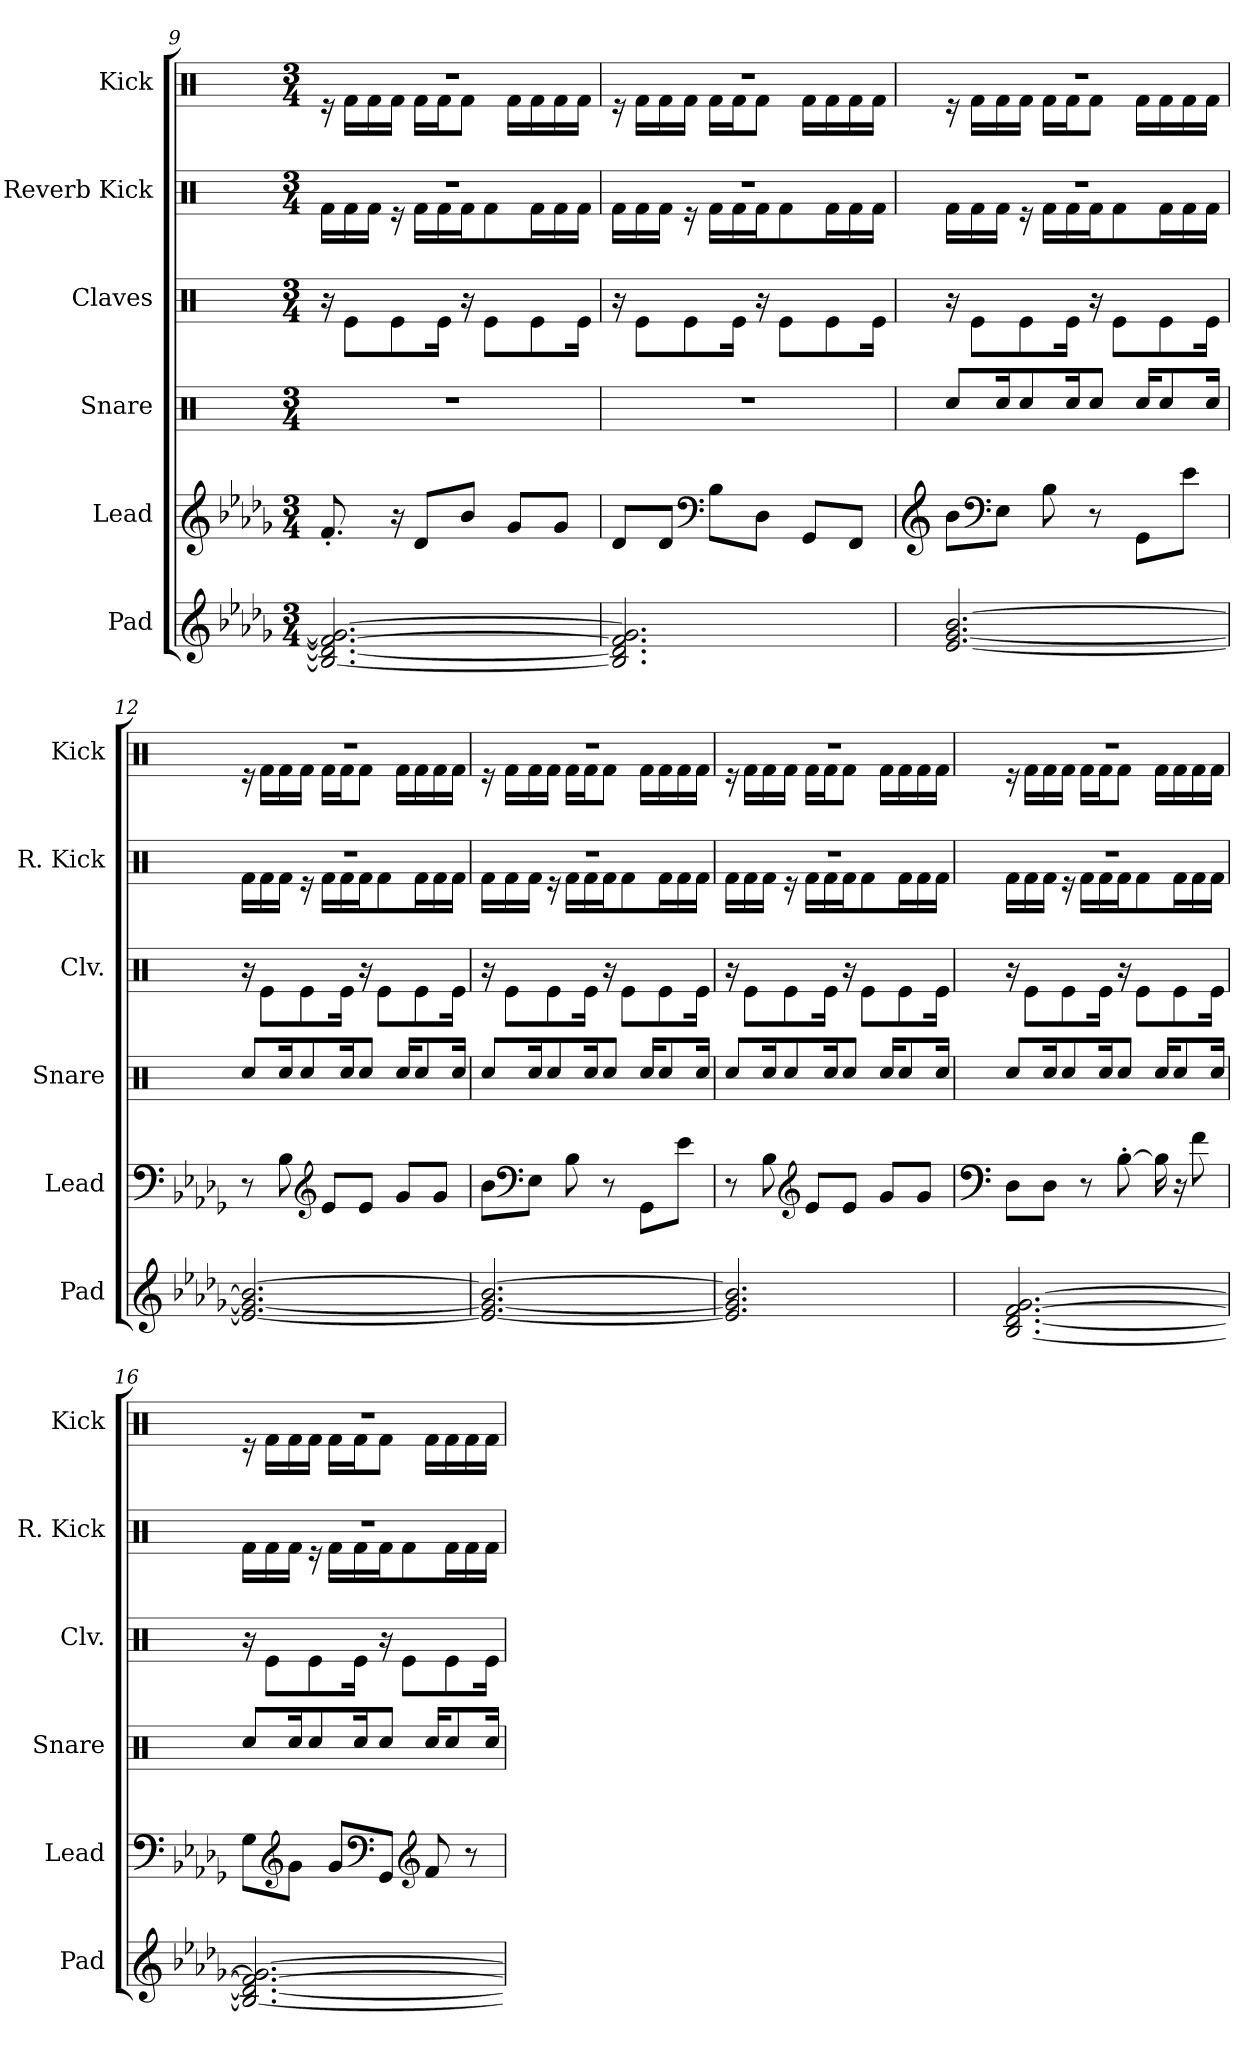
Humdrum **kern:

**kern	**kern	**kern	**kern	**kern	**kern
*part6	*part5	*part4	*part3	*part2	*part1
*staff6	*staff5	*staff4	*staff3	*staff2	*staff1
*I"Pad	*I"Lead	*I"Snare	*I"Claves	*I"Reverb Kick	*I"Kick
*I'Pad	*I'Lead	*I'Snare	*I'Clv.	*I'R. Kick	*I'Kick
*clefG2	*clefG2	*clefX	*clefX	*clefX	*clefX
*k[b-e-a-d-g-]	*k[b-e-a-d-g-]	*k[]	*k[]	*k[]	*k[]
*M3/4	*M3/4	*M3/4	*M3/4	*M3/4	*M3/4
=9	=9	=9	=9	=9	=9
*	*	*	*	*^	*^
2.B-/_ 2.d-/_ 2.f/_ 2.g-/_	8.f'/	2.r	16r	2.r	16Rf\LL	2.r	16r
.	.	.	8Re\L	.	16Rf\	.	16Rf\LL
.	.	.	.	.	16Rf\JJ	.	16Rf\
.	16r	.	8Re\	.	16r	.	16Rf\JJ
.	8d-/L	.	.	.	16Rf\LL	.	16Rf\LL
.	.	.	16Re\Jk	.	16Rf\	.	16Rf\J
.	8b-/J	.	16r	.	16Rf\J	.	8Rf\J
.	.	.	8Re\L	.	8Rf\	.	.
.	8g-/L	.	.	.	.	.	16Rf\LL
.	.	.	8Re\	.	16Rf\L	.	16Rf\
.	8g-/J	.	.	.	16Rf\	.	16Rf\
.	.	.	16Re\Jk	.	16Rf\JJ	.	16Rf\JJ
!!LO:LB:g=z	!!
=10	=10	=10	=10	=10	=10	=10	=10
2.B-/] 2.d-/] 2.f/] 2.g-/]	8d-/L	2.r	16r	2.r	16Rf\LL	2.r	16r
.	.	.	8Re\L	.	16Rf\	.	16Rf\LL
.	8d-/J	.	.	.	16Rf\JJ	.	16Rf\
.	.	.	8Re\	.	16r	.	16Rf\JJ
*	*clefF4	*	*	*	*	*	*
.	8B-\L	.	.	.	16Rf\LL	.	16Rf\LL
.	.	.	16Re\Jk	.	16Rf\	.	16Rf\J
.	8D-\J	.	16r	.	16Rf\J	.	8Rf\J
.	.	.	8Re\L	.	8Rf\	.	.
.	8GG-/L	.	.	.	.	.	16Rf\LL
.	.	.	8Re\	.	16Rf\L	.	16Rf\
.	8FF/J	.	.	.	16Rf\	.	16Rf\
.	.	.	16Re\Jk	.	16Rf\JJ	.	16Rf\JJ
=11	=11	=11	=11	=11	=11	=11	=11
*	*clefG2	*	*	*	*	*	*
[2.e-/ [2.g-/ [2.b-/	8b-\L	8Rcc/L	16r	2.r	16Rf\LL	2.r	16r
.	.	.	8Re\L	.	16Rf\	.	16Rf\LL
*	*clefF4	*	*	*	*	*	*
.	8E-\J	16Rcc/K	.	.	16Rf\JJ	.	16Rf\
.	.	8Rcc/	8Re\	.	16r	.	16Rf\JJ
.	8B-\	.	.	.	16Rf\LL	.	16Rf\LL
.	.	16Rcc/K	16Re\Jk	.	16Rf\	.	16Rf\J
.	8r	8Rcc/J	16r	.	16Rf\J	.	8Rf\J
.	.	.	8Re\L	.	8Rf\	.	.
.	8GG-\L	16Rcc/KL	.	.	.	.	16Rf\LL
.	.	8Rcc/	8Re\	.	16Rf\L	.	16Rf\
.	8e-\J	.	.	.	16Rf\	.	16Rf\
.	.	16Rcc/Jk	16Re\Jk	.	16Rf\JJ	.	16Rf\JJ
=12	=12	=12	=12	=12	=12	=12	=12
2.e-/_ 2.g-/_ 2.b-/_	8r	8Rcc/L	16r	2.r	16Rf\LL	2.r	16r
.	.	.	8Re\L	.	16Rf\	.	16Rf\LL
.	8B-\	16Rcc/K	.	.	16Rf\JJ	.	16Rf\
.	.	8Rcc/	8Re\	.	16r	.	16Rf\JJ
*	*clefG2	*	*	*	*	*	*
.	8e-/L	.	.	.	16Rf\LL	.	16Rf\LL
.	.	16Rcc/K	16Re\Jk	.	16Rf\	.	16Rf\J
.	8e-/J	8Rcc/J	16r	.	16Rf\J	.	8Rf\J
.	.	.	8Re\L	.	8Rf\	.	.
.	8g-/L	16Rcc/KL	.	.	.	.	16Rf\LL
.	.	8Rcc/	8Re\	.	16Rf\L	.	16Rf\
.	8g-/J	.	.	.	16Rf\	.	16Rf\
.	.	16Rcc/Jk	16Re\Jk	.	16Rf\JJ	.	16Rf\JJ
!!LO:PB:g=z	!!
=13	=13	=13	=13	=13	=13	=13	=13
2.e-/_ 2.g-/_ 2.b-/_	8b-\L	8Rcc/L	16r	2.r	16Rf\LL	2.r	16r
.	.	.	8Re\L	.	16Rf\	.	16Rf\LL
*	*clefF4	*	*	*	*	*	*
.	8E-\J	16Rcc/K	.	.	16Rf\JJ	.	16Rf\
.	.	8Rcc/	8Re\	.	16r	.	16Rf\JJ
.	8B-\	.	.	.	16Rf\LL	.	16Rf\LL
.	.	16Rcc/K	16Re\Jk	.	16Rf\	.	16Rf\J
.	8r	8Rcc/J	16r	.	16Rf\J	.	8Rf\J
.	.	.	8Re\L	.	8Rf\	.	.
.	8GG-\L	16Rcc/KL	.	.	.	.	16Rf\LL
.	.	8Rcc/	8Re\	.	16Rf\L	.	16Rf\
.	8e-\J	.	.	.	16Rf\	.	16Rf\
.	.	16Rcc/Jk	16Re\Jk	.	16Rf\JJ	.	16Rf\JJ
=14	=14	=14	=14	=14	=14	=14	=14
2.e-/] 2.g-/] 2.b-/]	8r	8Rcc/L	16r	2.r	16Rf\LL	2.r	16r
.	.	.	8Re\L	.	16Rf\	.	16Rf\LL
.	8B-\	16Rcc/K	.	.	16Rf\JJ	.	16Rf\
.	.	8Rcc/	8Re\	.	16r	.	16Rf\JJ
*	*clefG2	*	*	*	*	*	*
.	8e-/L	.	.	.	16Rf\LL	.	16Rf\LL
.	.	16Rcc/K	16Re\Jk	.	16Rf\	.	16Rf\J
.	8e-/J	8Rcc/J	16r	.	16Rf\J	.	8Rf\J
.	.	.	8Re\L	.	8Rf\	.	.
.	8g-/L	16Rcc/KL	.	.	.	.	16Rf\LL
.	.	8Rcc/	8Re\	.	16Rf\L	.	16Rf\
.	8g-/J	.	.	.	16Rf\	.	16Rf\
.	.	16Rcc/Jk	16Re\Jk	.	16Rf\JJ	.	16Rf\JJ
=15	=15	=15	=15	=15	=15	=15	=15
*	*clefF4	*	*	*	*	*	*
[2.B-/ [2.d-/ [2.f/ [2.g-/	8D-\L	8Rcc/L	16r	2.r	16Rf\LL	2.r	16r
.	.	.	8Re\L	.	16Rf\	.	16Rf\LL
.	8D-\J	16Rcc/K	.	.	16Rf\JJ	.	16Rf\
.	.	8Rcc/	8Re\	.	16r	.	16Rf\JJ
.	8r	.	.	.	16Rf\LL	.	16Rf\LL
.	.	16Rcc/K	16Re\Jk	.	16Rf\	.	16Rf\J
.	[8B-'\	8Rcc/J	16r	.	16Rf\J	.	8Rf\J
.	.	.	8Re\L	.	8Rf\	.	.
.	16B-\]	16Rcc/KL	.	.	.	.	16Rf\LL
.	16r	8Rcc/	8Re\	.	16Rf\L	.	16Rf\
.	8f\	.	.	.	16Rf\	.	16Rf\
.	.	16Rcc/Jk	16Re\Jk	.	16Rf\JJ	.	16Rf\JJ
!!LO:LB:g=z	!!
=16	=16	=16	=16	=16	=16	=16	=16
2.B-/_ 2.d-/_ 2.f/_ 2.g-/_	8G-\L	8Rcc/L	16r	2.r	16Rf\LL	2.r	16r
.	.	.	8Re\L	.	16Rf\	.	16Rf\LL
*	*clefG2	*	*	*	*	*	*
.	8g-\J	16Rcc/K	.	.	16Rf\JJ	.	16Rf\
.	.	8Rcc/	8Re\	.	16r	.	16Rf\JJ
.	8g-/L	.	.	.	16Rf\LL	.	16Rf\LL
.	.	16Rcc/K	16Re\Jk	.	16Rf\	.	16Rf\J
*	*clefF4	*	*	*	*	*	*
.	8GG-/J	8Rcc/J	16r	.	16Rf\J	.	8Rf\J
.	.	.	8Re\L	.	8Rf\	.	.
*	*clefG2	*	*	*	*	*	*
.	8f/	16Rcc/KL	.	.	.	.	16Rf\LL
.	.	8Rcc/	8Re\	.	16Rf\L	.	16Rf\
.	8r	.	.	.	16Rf\	.	16Rf\
.	.	16Rcc/Jk	16Re\Jk	.	16Rf\JJ	.	16Rf\JJ
*	*	*	*	*v	*v	*	*
*	*	*	*	*	*v	*v
=	=	=	=	=	=
*-	*-	*-	*-	*-	*-
